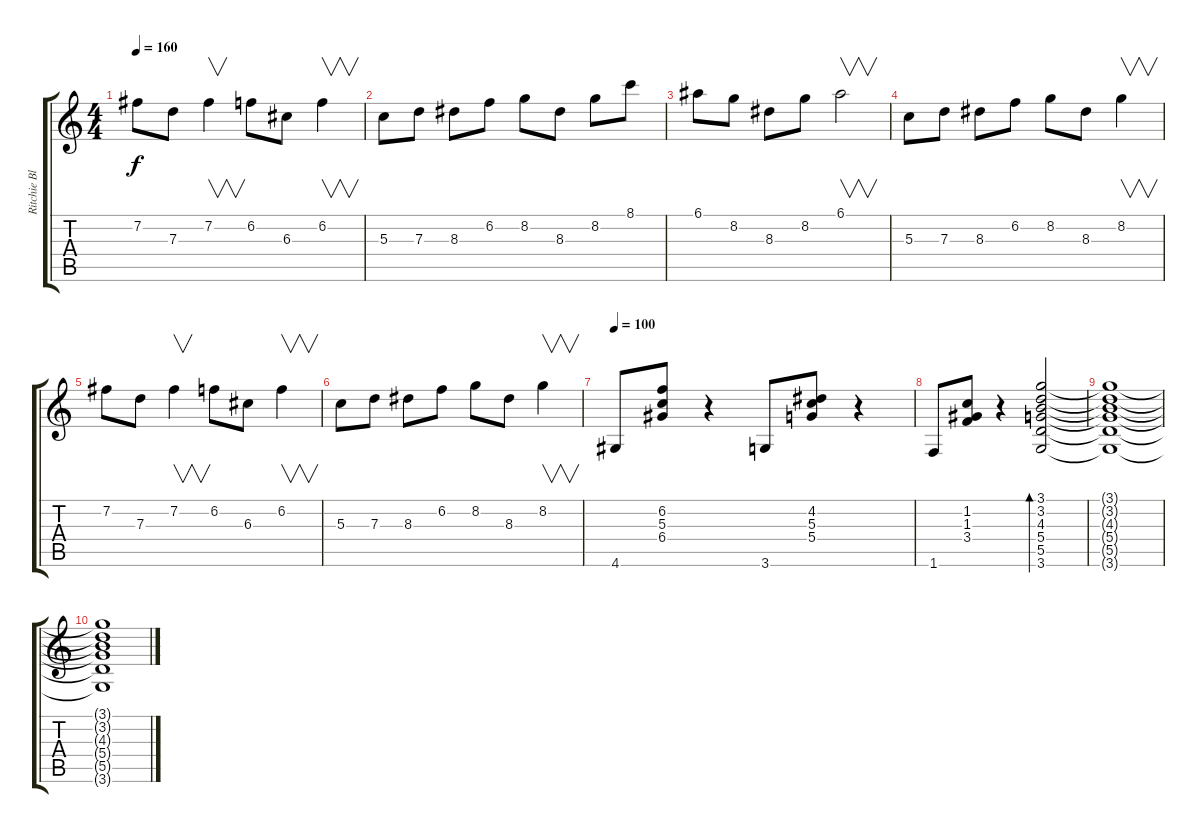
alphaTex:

\track ("Ritchie Blackmore" "Ritchie Bl") {instrument distortionguitar}
\staff {score tabs}
\tuning (E4 B3 G3 D3 A2 E2) {hide}
\ts (4 4)
\tempo 160
\clef g2
\ks c
7.2.8{dy f} 7.3.8 7.2.4{v} 6.2.8 6.3.8 6.2.4{v} |
5.3.8 7.3.8 8.3.8 6.2.8 8.2.8 8.3.8 8.2.8 8.1.8 |
6.1.8 8.2.8 8.3.8 8.2.8 6.1.2{v} |
5.3.8 7.3.8 8.3.8 6.2.8 8.2.8 8.3.8 8.2.4{v} |
7.2.8 7.3.8 7.2.4{v} 6.2.8 6.3.8 6.2.4{v} |
5.3.8 7.3.8 8.3.8 6.2.8 8.2.8 8.3.8 8.2.4{v} |
\tempo 100
4.6.8 (6.2 5.3 6.4).8 r.4 3.6.8 (4.2 5.3 5.4).8 r.4 |
1.6.8 (1.2 1.3 3.4).8 r.4 (3.1 3.2 4.3 5.4 5.5 3.6).2{bd 240} |
(3.1{t} 3.2{t} 4.3{t} 5.4{t} 5.5{t} 3.6{t}).1{volume 1} |
(3.1{t} 3.2{t} 4.3{t} 5.4{t} 5.5{t} 3.6{t}).1
